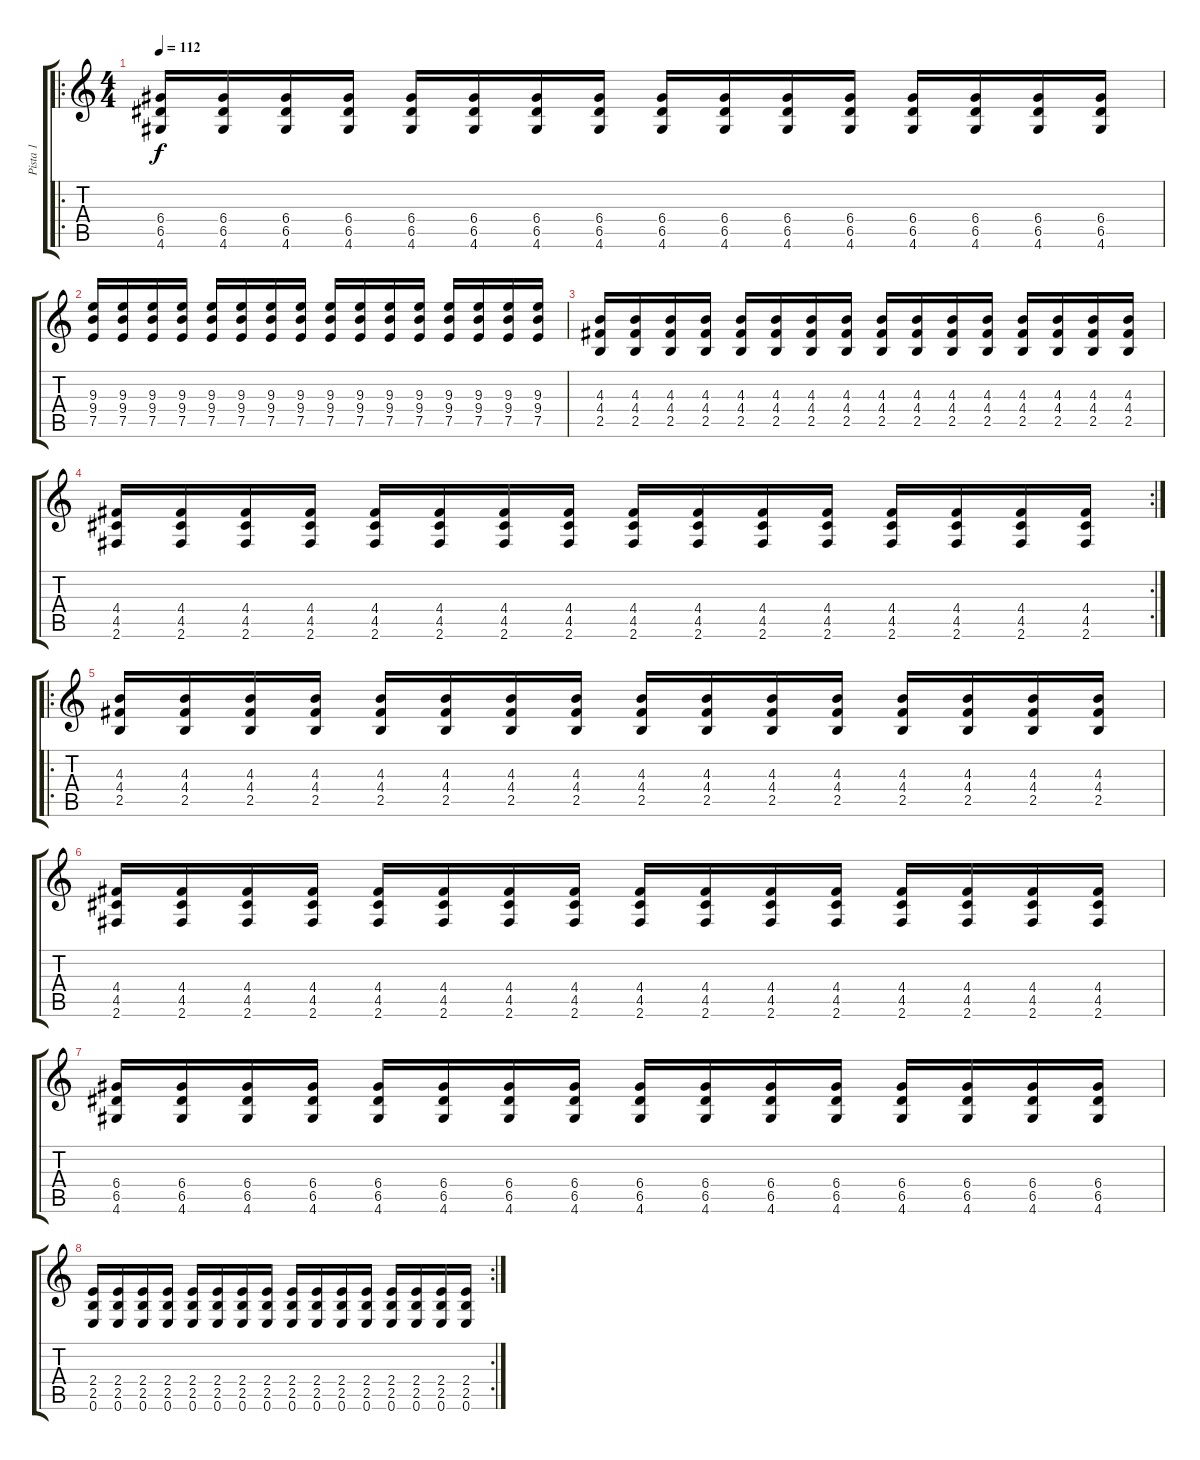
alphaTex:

\track ("Pista 1" "Pista 1") {instrument distortionguitar}
\staff {score tabs}
\tuning (E4 B3 G3 D3 A2 E2) {hide}
\ro
\ts (4 4)
\tempo 112
\clef g2
\ks c
(6.4 6.5 4.6).16{dy f} (6.4 6.5 4.6).16 (6.4 6.5 4.6).16 (6.4 6.5 4.6).16 (6.4 6.5 4.6).16 (6.4 6.5 4.6).16 (6.4 6.5 4.6).16 (6.4 6.5 4.6).16 (6.4 6.5 4.6).16 (6.4 6.5 4.6).16 (6.4 6.5 4.6).16 (6.4 6.5 4.6).16 (6.4 6.5 4.6).16 (6.4 6.5 4.6).16 (6.4 6.5 4.6).16 (6.4 6.5 4.6).16 |
(9.3 9.4 7.5).16 (9.3 9.4 7.5).16 (9.3 9.4 7.5).16 (9.3 9.4 7.5).16 (9.3 9.4 7.5).16 (9.3 9.4 7.5).16 (9.3 9.4 7.5).16 (9.3 9.4 7.5).16 (9.3 9.4 7.5).16 (9.3 9.4 7.5).16 (9.3 9.4 7.5).16 (9.3 9.4 7.5).16 (9.3 9.4 7.5).16 (9.3 9.4 7.5).16 (9.3 9.4 7.5).16 (9.3 9.4 7.5).16 |
(4.3 4.4 2.5).16 (4.3 4.4 2.5).16 (4.3 4.4 2.5).16 (4.3 4.4 2.5).16 (4.3 4.4 2.5).16 (4.3 4.4 2.5).16 (4.3 4.4 2.5).16 (4.3 4.4 2.5).16 (4.3 4.4 2.5).16 (4.3 4.4 2.5).16 (4.3 4.4 2.5).16 (4.3 4.4 2.5).16 (4.3 4.4 2.5).16 (4.3 4.4 2.5).16 (4.3 4.4 2.5).16 (4.3 4.4 2.5).16 |
\rc 2
(4.4 4.5 2.6).16 (4.4 4.5 2.6).16 (4.4 4.5 2.6).16 (4.4 4.5 2.6).16 (4.4 4.5 2.6).16 (4.4 4.5 2.6).16 (4.4 4.5 2.6).16 (4.4 4.5 2.6).16 (4.4 4.5 2.6).16 (4.4 4.5 2.6).16 (4.4 4.5 2.6).16 (4.4 4.5 2.6).16 (4.4 4.5 2.6).16 (4.4 4.5 2.6).16 (4.4 4.5 2.6).16 (4.4 4.5 2.6).16 |
\ro
(4.3 4.4 2.5).16 (4.3 4.4 2.5).16 (4.3 4.4 2.5).16 (4.3 4.4 2.5).16 (4.3 4.4 2.5).16 (4.3 4.4 2.5).16 (4.3 4.4 2.5).16 (4.3 4.4 2.5).16 (4.3 4.4 2.5).16 (4.3 4.4 2.5).16 (4.3 4.4 2.5).16 (4.3 4.4 2.5).16 (4.3 4.4 2.5).16 (4.3 4.4 2.5).16 (4.3 4.4 2.5).16 (4.3 4.4 2.5).16 |
(4.4 4.5 2.6).16 (4.4 4.5 2.6).16 (4.4 4.5 2.6).16 (4.4 4.5 2.6).16 (4.4 4.5 2.6).16 (4.4 4.5 2.6).16 (4.4 4.5 2.6).16 (4.4 4.5 2.6).16 (4.4 4.5 2.6).16 (4.4 4.5 2.6).16 (4.4 4.5 2.6).16 (4.4 4.5 2.6).16 (4.4 4.5 2.6).16 (4.4 4.5 2.6).16 (4.4 4.5 2.6).16 (4.4 4.5 2.6).16 |
(6.4 6.5 4.6).16 (6.4 6.5 4.6).16 (6.4 6.5 4.6).16 (6.4 6.5 4.6).16 (6.4 6.5 4.6).16 (6.4 6.5 4.6).16 (6.4 6.5 4.6).16 (6.4 6.5 4.6).16 (6.4 6.5 4.6).16 (6.4 6.5 4.6).16 (6.4 6.5 4.6).16 (6.4 6.5 4.6).16 (6.4 6.5 4.6).16 (6.4 6.5 4.6).16 (6.4 6.5 4.6).16 (6.4 6.5 4.6).16 |
\rc 2
(2.4 2.5 0.6).16 (2.4 2.5 0.6).16 (2.4 2.5 0.6).16 (2.4 2.5 0.6).16 (2.4 2.5 0.6).16 (2.4 2.5 0.6).16 (2.4 2.5 0.6).16 (2.4 2.5 0.6).16 (2.4 2.5 0.6).16 (2.4 2.5 0.6).16 (2.4 2.5 0.6).16 (2.4 2.5 0.6).16 (2.4 2.5 0.6).16 (2.4 2.5 0.6).16 (2.4 2.5 0.6).16 (2.4 2.5 0.6).16
